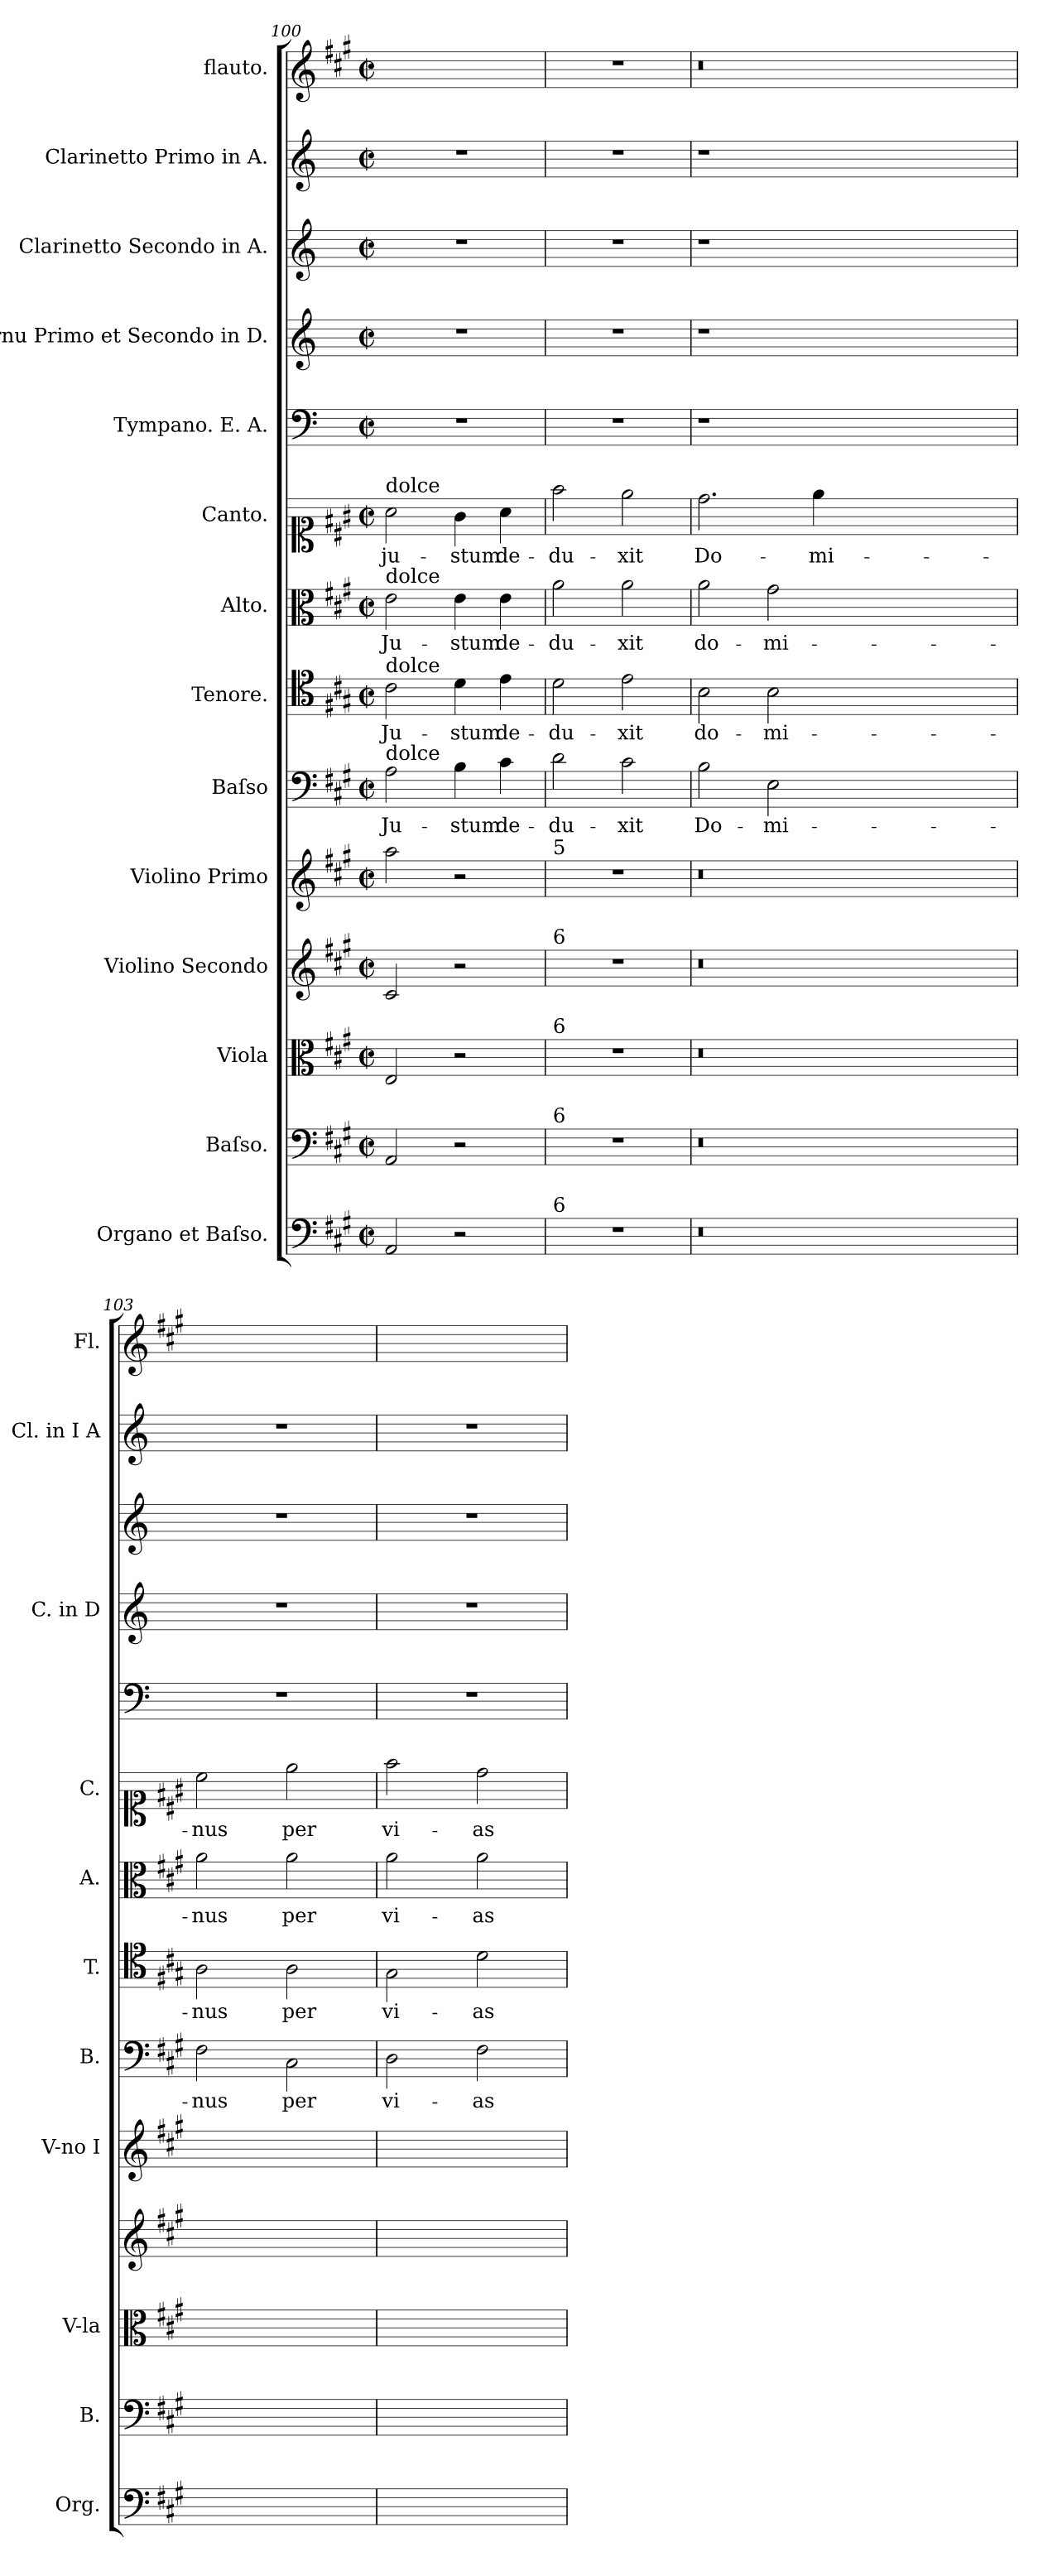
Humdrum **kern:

**kern	**kern	**kern	**kern	**kern	**kern	**text	**kern	**text	**kern	**text	**kern	**text	**kern	**kern	**kern	**kern	**kern
*part14	*part13	*part12	*part11	*part10	*part9	*part9	*part8	*part8	*part7	*part7	*part6	*part6	*part5	*part4	*part3	*part2	*part1
*staff14	*staff13	*staff12	*staff11	*staff10	*staff9	*staff9	*staff8	*staff8	*staff7	*staff7	*staff6	*staff6	*staff5	*staff4	*staff3	*staff2	*staff1
*I"Organo et Baſso.	*I"Baſso.	*I"Viola	*I"Violino Secondo	*I"Violino Primo	*I"Baſso	*	*I"Tenore.	*	*I"Alto.	*	*I"Canto.	*	*I"Tympano. E. A.	*I"Cornu Primo et Secondo in D.	*I"Clarinetto Secondo in A.	*I"Clarinetto Primo in A.	*I"flauto.
*I'Org.	*I'B.	*I'V-la	*	*I'V-no I	*I'B.	*	*I'T.	*	*I'A.	*	*I'C.	*	*	*I'C. in D	*	*I'Cl. in I A	*I'Fl.
*clefF4	*clefF4	*clefC3	*clefG2	*clefG2	*clefF4	*	*clefC4	*	*clefC3	*	*clefC1	*	*clefF4	*clefG2	*clefG2	*clefG2	*clefG2
*	*	*	*	*	*	*	*	*	*	*	*	*	*	*ITrd6c10	*ITrd2c3	*ITrd2c3	*
*k[f#c#g#]	*k[f#c#g#]	*k[f#c#g#]	*k[f#c#g#]	*k[f#c#g#]	*k[f#c#g#]	*	*k[f#c#g#]	*	*k[f#c#g#]	*	*k[f#c#g#]	*	*k[]	*k[f#c#]	*k[f#c#g#]	*k[f#c#g#]	*k[f#c#g#]
*M2/2	*M2/2	*M2/2	*M2/2	*M2/2	*M2/2	*	*M2/2	*	*M2/2	*	*M2/2	*	*M2/2	*M2/2	*M2/2	*M2/2	*M2/2
*met(c|)	*met(c|)	*met(c|)	*met(c|)	*met(c|)	*met(c|)	*	*met(c|)	*	*met(c|)	*	*met(c|)	*	*met(c|)	*met(c|)	*met(c|)	*met(c|)	*met(c|)
=100	=100	=100	=100	=100	=100	=100	=100	=100	=100	=100	=100	=100	=100	=100	=100	=100	=100
!	!	!	!	!	!	!	!	!	!	!	!LO:TX:a:t=dolce	!	!	!	!	!	!
!	!	!	!	!	!	!	!	!	!LO:TX:a:t=dolce	!	!	!	!	!	!	!	!
!	!	!	!	!	!	!	!LO:TX:a:t=dolce	!	!	!	!	!	!	!	!	!	!
!	!	!	!	!	!LO:TX:a:t=dolce	!	!	!	!	!	!	!	!	!	!	!	!
2AA/	2AA/	2E/	2c#/	2aa\	2A\	Ju-	2c#\	Ju-	2e\	Ju-	2a\	ju-	1r	1r	1r	1r	1ryy
2r	2r	2r	2r	2r	4B\	-stum	4d\	-stum	4e\	-stum	4g#\	-stum	.	.	.	.	.
.	.	.	.	.	4c#\	de-	4e\	de-	4e\	de-	4a\	de-	.	.	.	.	.
=101	=101	=101	=101	=101	=101	=101	=101	=101	=101	=101	=101	=101	=101	=101	=101	=101	=101
!	!	!	!	!LO:TX:a:t=5	!	!	!	!	!	!	!	!	!	!	!	!	!
!	!	!	!LO:TX:a:t=6	!	!	!	!	!	!	!	!	!	!	!	!	!	!
!	!	!LO:TX:a:t=6	!	!	!	!	!	!	!	!	!	!	!	!	!	!	!
!	!LO:TX:a:t=6	!	!	!	!	!	!	!	!	!	!	!	!	!	!	!	!
!LO:TX:a:t=6	!	!	!	!	!	!	!	!	!	!	!	!	!	!	!	!	!
1r	1r	1r	1r	1r	2d\	-du-	2d\	-du-	2a\	-du-	2ff#\	-du-	1r	1r	1r	1r	1r
.	.	.	.	.	2c#\	-xit	2e\	-xit	2a\	-xit	2ee\	-xit	.	.	.	.	.
=102	=102	=102	=102	=102	=102	=102	=102	=102	=102	=102	=102	=102	=102	=102	=102	=102	=102
0.r	0.r	0.r	0.r	0.r	2B\	Do-	2B\	do-	2a\	do-	2.dd\	Do-	1r	1r	1r	1r	0.r
.	.	.	.	.	2E\	-mi-	2B\	-mi-	2g#\	-mi-	.	.	.	.	.	.	.
.	.	.	.	.	.	.	.	.	.	.	4ee\	-mi-	.	.	.	.	.
.	.	.	.	.	0ryy	.	0ryy	.	0ryy	.	0ryy	.	0ryy	0ryy	0ryy	0ryy	.
=103	=103	=103	=103	=103	=103	=103	=103	=103	=103	=103	=103	=103	=103	=103	=103	=103	=103
1ryy	1ryy	1ryy	1ryy	1ryy	2F#\	-nus	2A\	-nus	2a\	-nus	2cc#\	-nus	1r	1r	1r	1r	1ryy
.	.	.	.	.	2C#\	per	2A\	per	2a\	per	2ee\	per	.	.	.	.	.
=104	=104	=104	=104	=104	=104	=104	=104	=104	=104	=104	=104	=104	=104	=104	=104	=104	=104
1ryy	1ryy	1ryy	1ryy	1ryy	2D\	vi-	2G#\	vi-	2a\	vi-	2ff#\	vi-	1r	1r	1r	1r	1ryy
.	.	.	.	.	2F#\	-as	2d\	-as	2a\	-as	2dd\	-as	.	.	.	.	.
=	=	=	=	=	=	=	=	=	=	=	=	=	=	=	=	=	=
*-	*-	*-	*-	*-	*-	*-	*-	*-	*-	*-	*-	*-	*-	*-	*-	*-	*-
